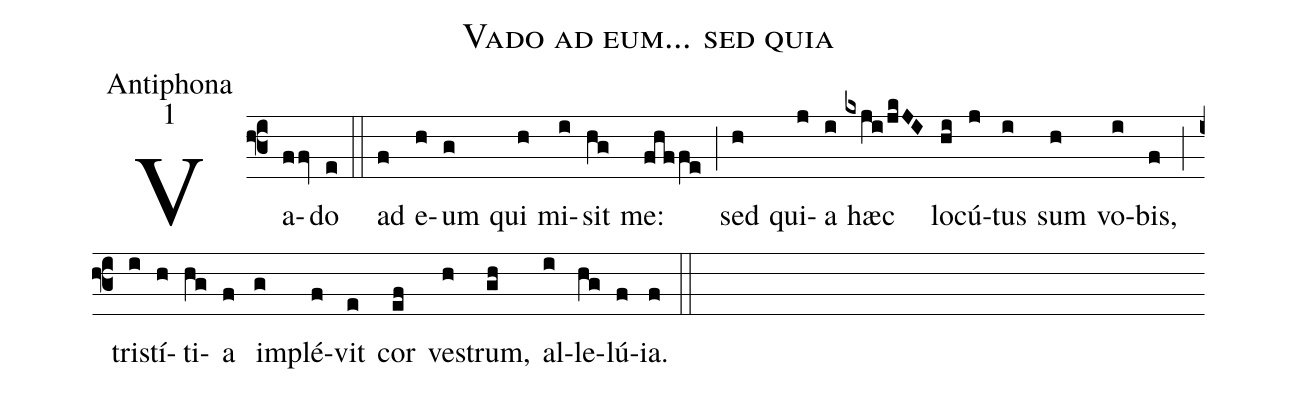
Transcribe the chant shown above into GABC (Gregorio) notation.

name:Vado ad eum... sed quia;
office-part:Antiphona;
mode:1;
%%
(f3) Va(ffv)do(e) (::) ad(f) e(h)um(g) qui(h) mi(i)sit(hg) me:(fhffe) (;) sed(h) qui(j)a(i) hæc(kxji/jkJI) lo(hi)cú(j)tus(i) sum(h) vo(i)bis,(f) (;) tri(i)stí(h)ti(hg)a(f) im(g)plé(f)vit(e) cor(ef) ve(h)strum,(gh) al(i)le(hg)lú(f)ia.(f) (::)
